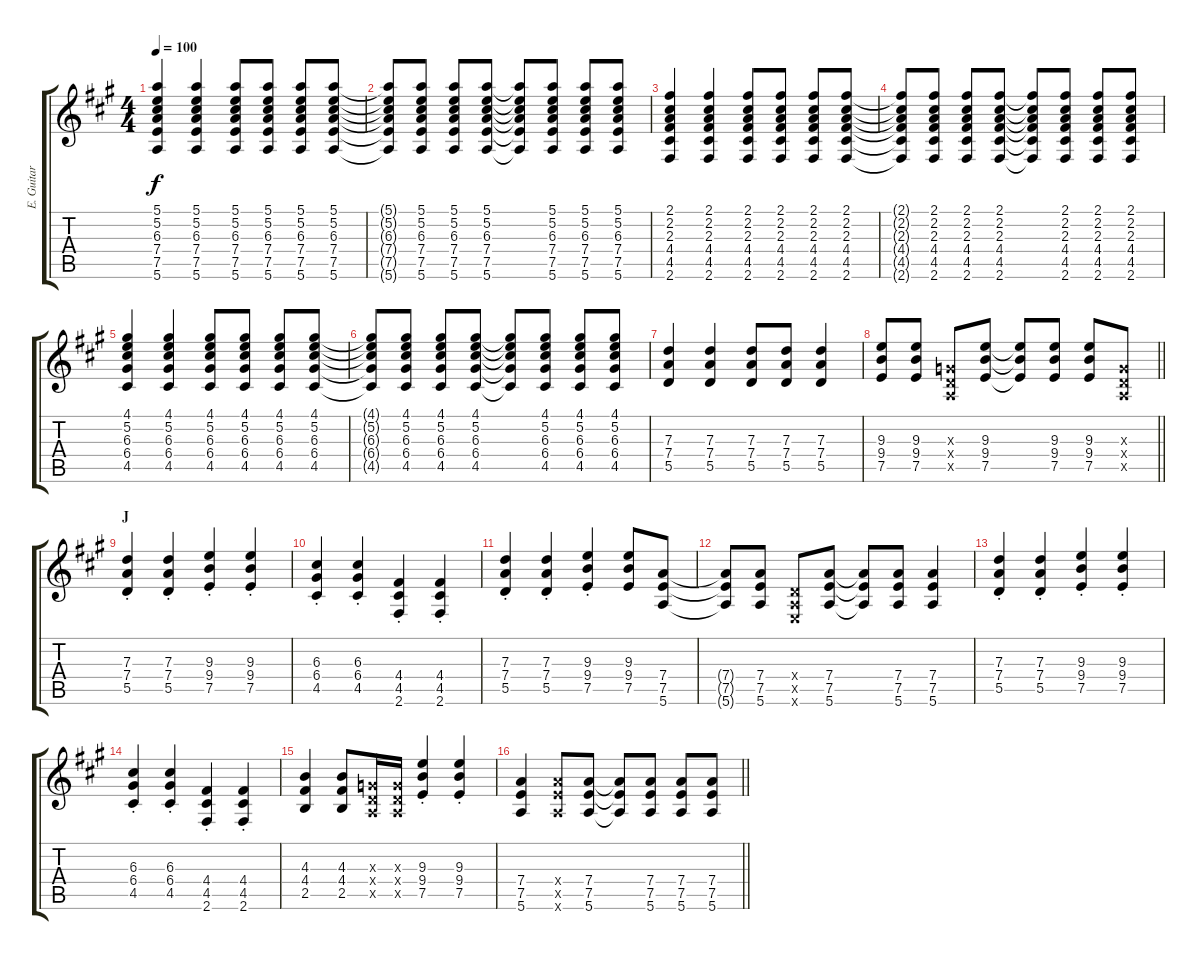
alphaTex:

\track ("E. Guitar II" "E. Guitar ") {instrument overdrivenguitar}
\staff {score tabs}
\tuning (E4 B3 G3 D3 A2 E2) {hide}
\ts (4 4)
\tempo 100
\clef g2
\ks a
(5.1 5.2 6.3 7.4 7.5 5.6).4{dy f} (5.1 5.2 6.3 7.4 7.5 5.6).4 (5.1 5.2 6.3 7.4 7.5 5.6).8 (5.1 5.2 6.3 7.4 7.5 5.6).8 (5.1 5.2 6.3 7.4 7.5 5.6).8 (5.1 5.2 6.3 7.4 7.5 5.6).8 |
(5.1{t} 5.2{t} 6.3{t} 7.4{t} 7.5{t} 5.6{t}).8 (5.1 5.2 6.3 7.4 7.5 5.6).8 (5.1 5.2 6.3 7.4 7.5 5.6).8 (5.1 5.2 6.3 7.4 7.5 5.6).8 (5.1{t} 5.2{t} 6.3{t} 7.4{t} 7.5{t} 5.6{t}).8 (5.1 5.2 6.3 7.4 7.5 5.6).8 (5.1 5.2 6.3 7.4 7.5 5.6).8 (5.1 5.2 6.3 7.4 7.5 5.6).8 |
(2.1 2.2 2.3 4.4 4.5 2.6).4 (2.1 2.2 2.3 4.4 4.5 2.6).4 (2.1 2.2 2.3 4.4 4.5 2.6).8 (2.1 2.2 2.3 4.4 4.5 2.6).8 (2.1 2.2 2.3 4.4 4.5 2.6).8 (2.1 2.2 2.3 4.4 4.5 2.6).8 |
(2.1{t} 2.2{t} 2.3{t} 4.4{t} 4.5{t} 2.6{t}).8 (2.1 2.2 2.3 4.4 4.5 2.6).8 (2.1 2.2 2.3 4.4 4.5 2.6).8 (2.1 2.2 2.3 4.4 4.5 2.6).8 (2.1{t} 2.2{t} 2.3{t} 4.4{t} 4.5{t} 2.6{t}).8 (2.1 2.2 2.3 4.4 4.5 2.6).8 (2.1 2.2 2.3 4.4 4.5 2.6).8 (2.1 2.2 2.3 4.4 4.5 2.6).8 |
(4.1 5.2 6.3 6.4 4.5).4 (4.1 5.2 6.3 6.4 4.5).4 (4.1 5.2 6.3 6.4 4.5).8 (4.1 5.2 6.3 6.4 4.5).8 (4.1 5.2 6.3 6.4 4.5).8 (4.1 5.2 6.3 6.4 4.5).8 |
(4.1{t} 5.2{t} 6.3{t} 6.4{t} 4.5{t}).8 (4.1 5.2 6.3 6.4 4.5).8 (4.1 5.2 6.3 6.4 4.5).8 (4.1 5.2 6.3 6.4 4.5).8 (4.1{t} 5.2{t} 6.3{t} 6.4{t} 4.5{t}).8 (4.1 5.2 6.3 6.4 4.5).8 (4.1 5.2 6.3 6.4 4.5).8 (4.1 5.2 6.3 6.4 4.5).8 |
(7.3 7.4 5.5).4 (7.3 7.4 5.5).4 (7.3 7.4 5.5).8 (7.3 7.4 5.5).8 (7.3 7.4 5.5).4 |
\barLineRight lightlight
(9.3 9.4 7.5).8 (9.3 9.4 7.5).8 (0.3{x} 0.4{x} 0.5{x}).8 (9.3 9.4 7.5).8 (9.3{t} 9.4{t} 7.5{t}).8 (9.3 9.4 7.5).8 (9.3 9.4 7.5).8 (0.3{x} 0.4{x} 0.5{x}).8 |
\section ("" "J")
(7.3{st} 7.4{st} 5.5{st}).4 (7.3{st} 7.4{st} 5.5{st}).4 (9.3{st} 9.4{st} 7.5{st}).4 (9.3{st} 9.4{st} 7.5{st}).4 |
(6.3{st} 6.4{st} 4.5{st}).4 (6.3{st} 6.4{st} 4.5{st}).4 (4.4{st} 4.5{st} 2.6{st}).4 (4.4{st} 4.5{st} 2.6{st}).4 |
(7.3{st} 7.4{st} 5.5{st}).4 (7.3{st} 7.4{st} 5.5{st}).4 (9.3{st} 9.4{st} 7.5{st}).4 (9.3 9.4 7.5).8 (7.4 7.5 5.6).8 |
(7.4{t} 7.5{t} 5.6{t}).8 (7.4 7.5 5.6).8 (0.4{x} 0.5{x} 0.6{x}).8 (7.4 7.5 5.6).8 (7.4{t} 7.5{t} 5.6{t}).8 (7.4 7.5 5.6).8 (7.4 7.5 5.6).4 |
(7.3{st} 7.4{st} 5.5{st}).4 (7.3{st} 7.4{st} 5.5{st}).4 (9.3{st} 9.4{st} 7.5{st}).4 (9.3{st} 9.4{st} 7.5{st}).4 |
(6.3{st} 6.4{st} 4.5{st}).4 (6.3{st} 6.4{st} 4.5{st}).4 (4.4{st} 4.5{st} 2.6{st}).4 (4.4{st} 4.5{st} 2.6{st}).4 |
(4.3 4.4 2.5).4 (4.3 4.4 2.5).8 (0.3{x} 0.4{x} 0.5{x}).16 (0.3{x} 0.4{x} 0.5{x}).16 (9.3{st} 9.4{st} 7.5{st}).4 (9.3{st} 9.4{st} 7.5{st}).4 |
\barLineRight lightlight
(7.4 7.5 5.6).4 (7.4{x} 7.5{x} 5.6{x}).8 (7.4 7.5 5.6).8 (7.4{t} 7.5{t} 5.6{t}).8 (7.4 7.5 5.6).8 (7.4 7.5 5.6).8 (7.4 7.5 5.6).8
